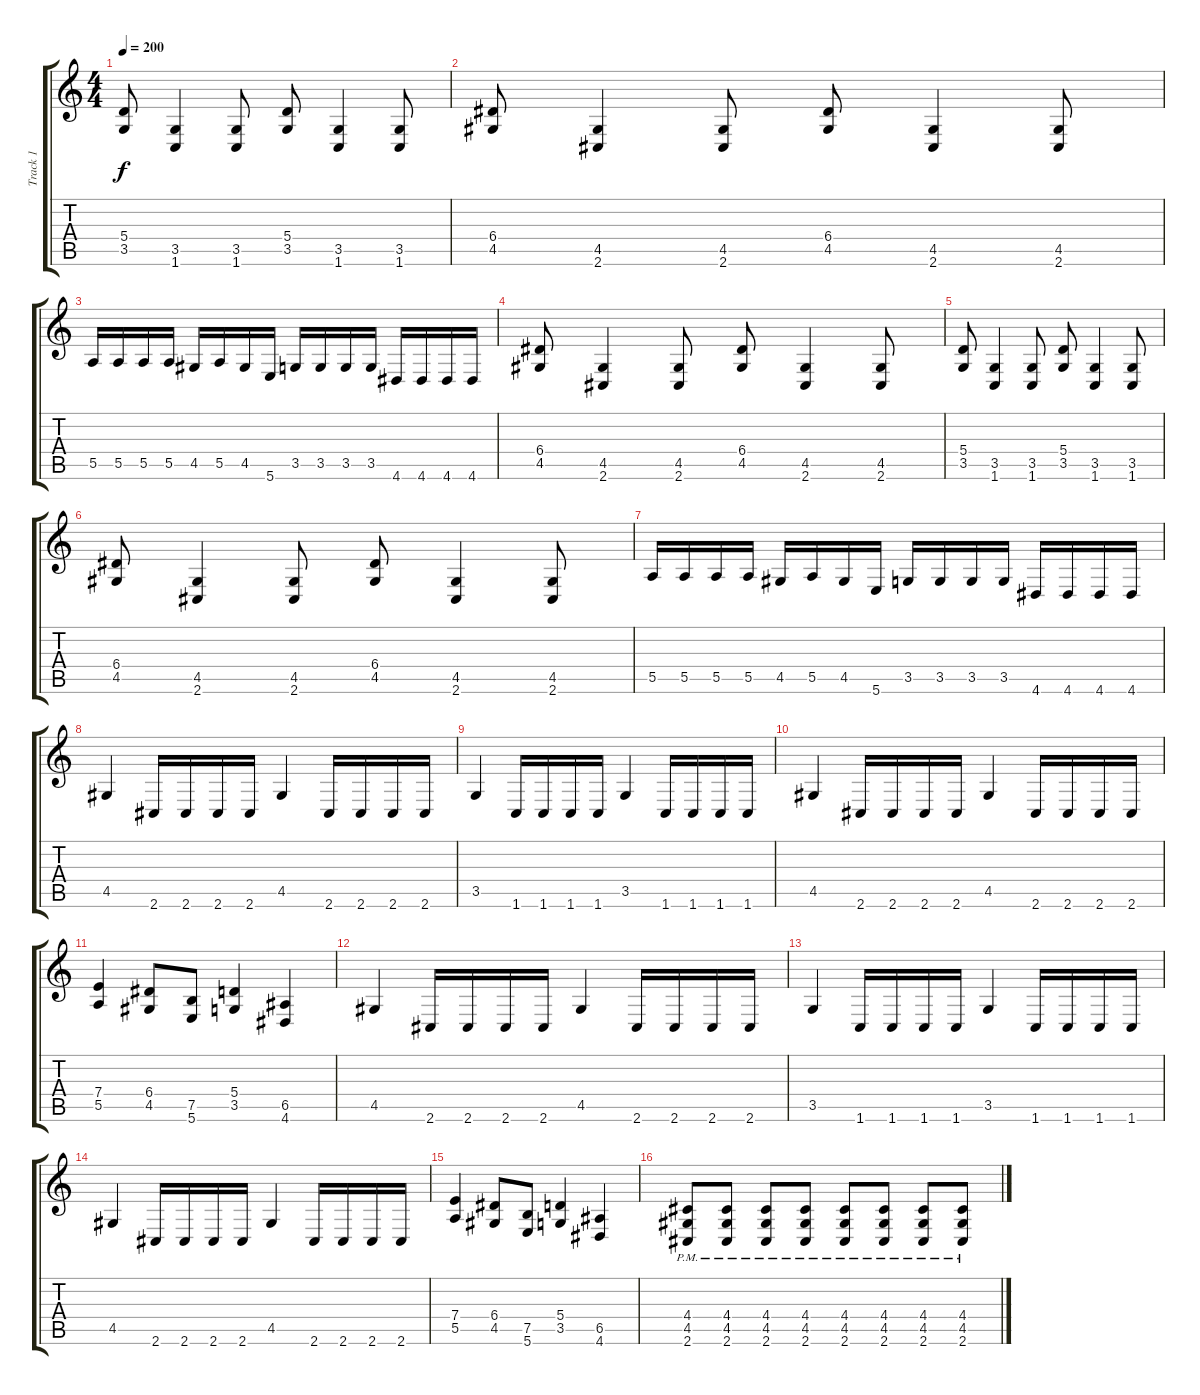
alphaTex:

\track ("Track 1" "Track 1") {instrument overdrivenguitar}
\staff {score tabs}
\tuning (B3 Gb3 D3 A2 E2 B1) {hide}
\ts (4 4)
\tempo 200
\clef g2
\ks c
(5.4 3.5).8{dy f} (3.5 1.6).4 (3.5 1.6).8 (5.4 3.5).8 (3.5 1.6).4 (3.5 1.6).8 |
(6.4 4.5).8 (4.5 2.6).4 (4.5 2.6).8 (6.4 4.5).8 (4.5 2.6).4 (4.5 2.6).8 |
5.5.16 5.5.16 5.5.16 5.5.16 4.5.16 5.5.16 4.5.16 5.6.16 3.5.16 3.5.16 3.5.16 3.5.16 4.6.16 4.6.16 4.6.16 4.6.16 |
(6.4 4.5).8 (4.5 2.6).4 (4.5 2.6).8 (6.4 4.5).8 (4.5 2.6).4 (4.5 2.6).8 |
(5.4 3.5).8 (3.5 1.6).4 (3.5 1.6).8 (5.4 3.5).8 (3.5 1.6).4 (3.5 1.6).8 |
(6.4 4.5).8 (4.5 2.6).4 (4.5 2.6).8 (6.4 4.5).8 (4.5 2.6).4 (4.5 2.6).8 |
5.5.16 5.5.16 5.5.16 5.5.16 4.5.16 5.5.16 4.5.16 5.6.16 3.5.16 3.5.16 3.5.16 3.5.16 4.6.16 4.6.16 4.6.16 4.6.16 |
4.5.4 2.6.16 2.6.16 2.6.16 2.6.16 4.5.4 2.6.16 2.6.16 2.6.16 2.6.16 |
3.5.4 1.6.16 1.6.16 1.6.16 1.6.16 3.5.4 1.6.16 1.6.16 1.6.16 1.6.16 |
4.5.4 2.6.16 2.6.16 2.6.16 2.6.16 4.5.4 2.6.16 2.6.16 2.6.16 2.6.16 |
(7.4 5.5).4 (6.4 4.5).8 (7.5 5.6).8 (5.4 3.5).4 (6.5 4.6).4 |
4.5.4 2.6.16 2.6.16 2.6.16 2.6.16 4.5.4 2.6.16 2.6.16 2.6.16 2.6.16 |
3.5.4 1.6.16 1.6.16 1.6.16 1.6.16 3.5.4 1.6.16 1.6.16 1.6.16 1.6.16 |
4.5.4 2.6.16 2.6.16 2.6.16 2.6.16 4.5.4 2.6.16 2.6.16 2.6.16 2.6.16 |
(7.4 5.5).4 (6.4 4.5).8 (7.5 5.6).8 (5.4 3.5).4 (6.5 4.6).4 |
(4.4{pm} 4.5 2.6).8 (4.4{pm} 4.5 2.6).8 (4.4 4.5{pm} 2.6).8 (4.4{pm} 4.5 2.6).8 (4.4{pm} 4.5 2.6).8 (4.4{pm} 4.5 2.6).8 (4.4{pm} 4.5 2.6).8 (4.4{pm} 4.5 2.6).8
